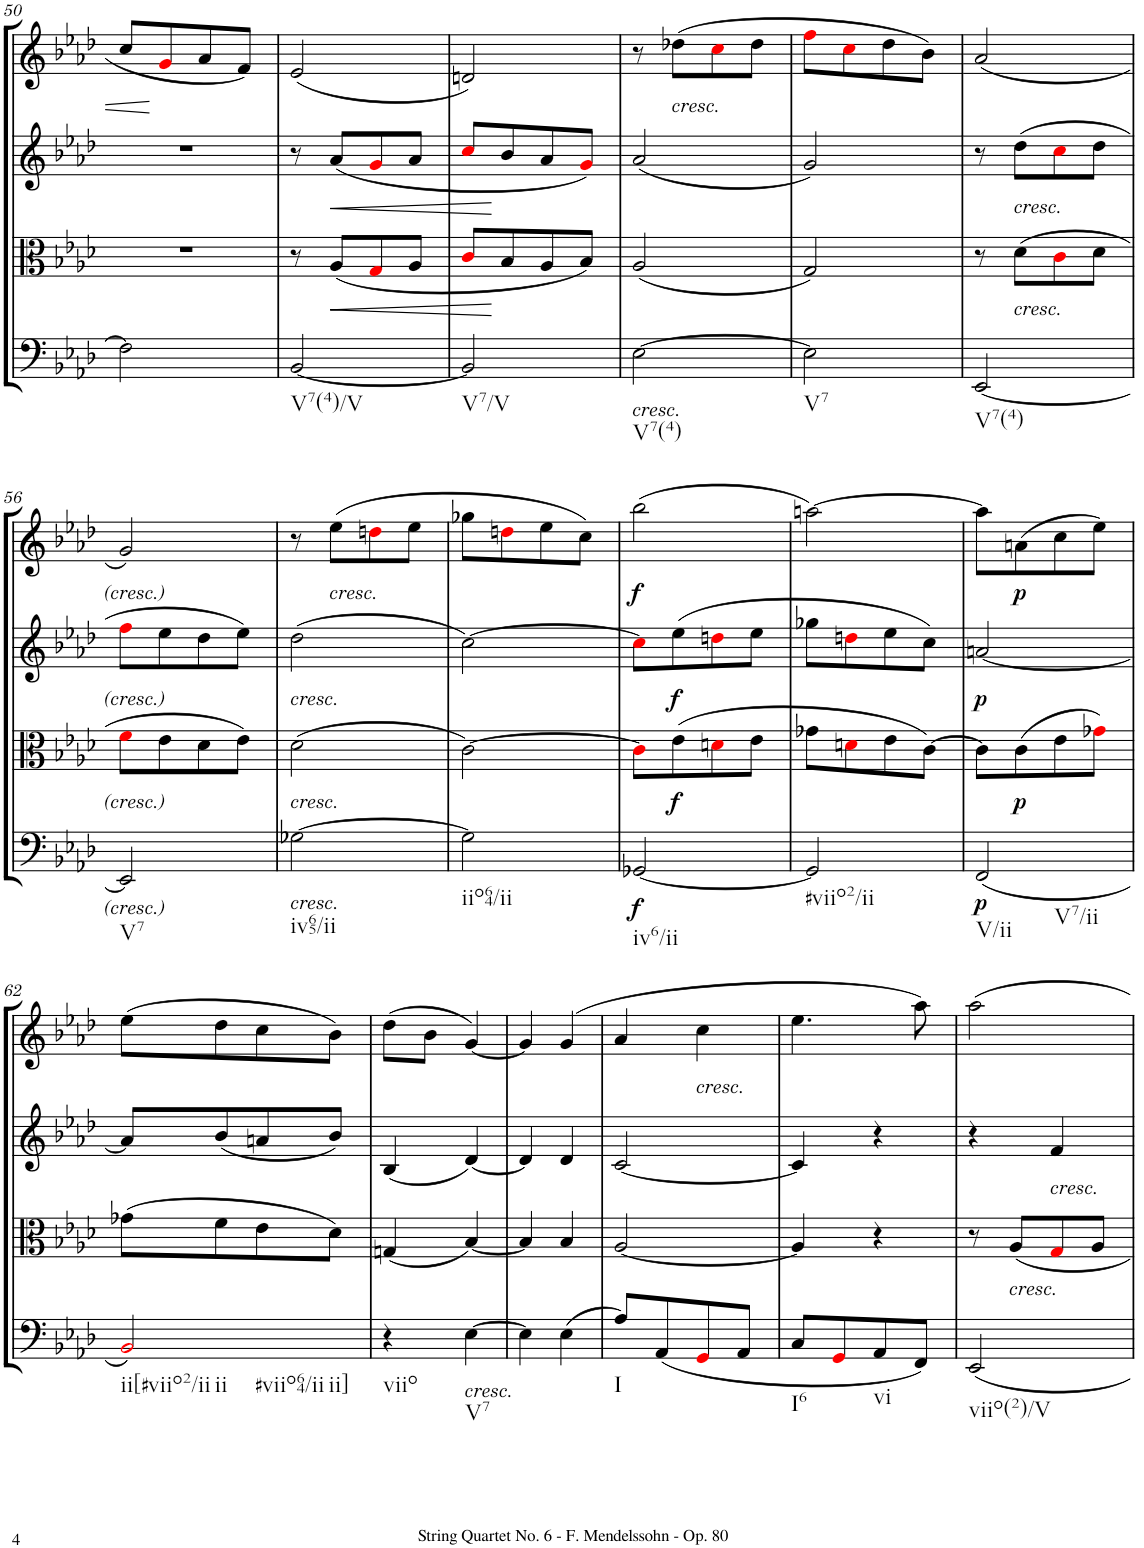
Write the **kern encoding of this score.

**kern	**dynam	**kern	**dynam	**kern	**dynam	**kern	**dynam
*part4	*part4	*part3	*part3	*part2	*part2	*part1	*part1
*staff4	*staff4	*staff3	*staff3	*staff2	*staff2	*staff1	*staff1
*I"Violoncello	*	*I"Viola	*	*I"Violino II	*	*I"Violino I	*
*I'Vc	*	*I'Vla	*	*I'Vln	*	*I'Vln	*
!!LO:PB:g=z
*clefF4	*	*clefC3	*	*clefG2	*	*clefG2	*
*k[b-e-a-d-]	*	*k[b-e-a-d-]	*	*k[b-e-a-d-]	*	*k[b-e-a-d-]	*
*M2/4	*	*M2/4	*	*M2/4	*	*M2/4	*
=50	=50	=50	=50	=50	=50	=50	=50
2F\]	.	2r	.	2r	.	8cc/L	.
.	.	.	.	.	.	8gi/	.
.	.	.	.	.	.	8a-/	.
.	.	.	.	.	.	8f/J	.
=51	=51	=51	=51	=51	=51	=51	=51
[2BB-/	.	8r	.	8r	.	(2e-/	.
!	!	!	!LO:HP:b	!	!LO:HP:b	!	!
.	.	(<8A-/L	<	(<8a-/L	<	.	.
.	.	8Gi/	.	8gi/	.	.	.
.	.	8A-/J	.	8a-/J	.	.	.
=52	=52	=52	=52	=52	=52	=52	=52
2BB-/]	.	8ci/L	.	8cci/L	.	2dn/)	.
.	.	8B-/	[	8b-/	[	.	.
.	.	8A-/	.	8a-/	.	.	.
.	.	8B-/J)	.	8gi/J)	.	.	.
=53	=53	=53	=53	=53	=53	=53	=53
!LO:TX:b:i:t=cresc.	!	!	!	!	!	!	!
[2E-\	.	(2A-/	.	(2a-/	.	8r	.
!	!	!	!	!	!	!LO:TX:b:i:t=cresc.	!
.	.	.	.	.	.	(8dd-X\L	.
.	.	.	.	.	.	8cci\	.
.	.	.	.	.	.	8dd-\J	.
=54	=54	=54	=54	=54	=54	=54	=54
2E-\]	.	2G/)	.	2g/)	.	8ffi\L	.
.	.	.	.	.	.	8cci\	.
.	.	.	.	.	.	8dd-\	.
.	.	.	.	.	.	8b-\J)	.
=55	=55	=55	=55	=55	=55	=55	=55
[2EE-/	.	8r	.	8r	.	(2a-/	.
!	!	!	!	!LO:TX:b:i:t=cresc.	!	!	!
!	!	!LO:TX:b:i:t=cresc.	!	!	!	!	!
.	.	(8d-\L	.	(8dd-\L	.	.	.
.	.	8ci\	.	8cci\	.	.	.
.	.	8d-\J	.	8dd-\J	.	.	.
!!LO:LB:g=z
=56	=56	=56	=56	=56	=56	=56	=56
2EE-/]	.	8fi\L	.	8ffi\L	.	2g/)	.
.	.	8e-\	.	8ee-\	.	.	.
.	.	8d-\	.	8dd-\	.	.	.
.	.	8e-\J)	.	8ee-\J)	.	.	.
=57	=57	=57	=57	=57	=57	=57	=57
!	!	!	!	!LO:TX:b:i:t=cresc.	!	!	!
!	!	!LO:TX:b:i:t=cresc.	!	!	!	!	!
!LO:TX:b:i:t=cresc.	!	!	!	!	!	!	!
[2G-X\	.	(2d-\	.	(2dd-\	.	8r	.
!	!	!	!	!	!	!LO:TX:b:i:t=cresc.	!
.	.	.	.	.	.	(8ee-\L	.
.	.	.	.	.	.	8ddni\	.
.	.	.	.	.	.	8ee-\J	.
=58	=58	=58	=58	=58	=58	=58	=58
2G-\]	.	[2c\)	.	[2cc\)	.	8gg-X\L	.
.	.	.	.	.	.	8ddni\	.
.	.	.	.	.	.	8ee-\	.
.	.	.	.	.	.	8cc\J)	.
=59	=59	=59	=59	=59	=59	=59	=59
!	!LO:DY:b	!	!	!	!	!	!LO:DY:b
[2GG-X/	f	8ci\L]	.	8cci\L]	.	(2bb-\	f
!	!	!	!LO:DY:b	!	!LO:DY:b	!	!
.	.	(8e-\	f	(8ee-\	f	.	.
.	.	8dni\	.	8ddni\	.	.	.
.	.	8e-\J	.	8ee-\J	.	.	.
=60	=60	=60	=60	=60	=60	=60	=60
2GG-/]	.	8g-X\L	.	8gg-X\L	.	[2aan\)	.
.	.	8dni\	.	8ddni\	.	.	.
.	.	8e-\	.	8ee-\	.	.	.
.	.	[8c\J)	.	8cc\J)	.	.	.
=61	=61	=61	=61	=61	=61	=61	=61
!	!LO:DY:b	!	!	!	!LO:DY:b	!	!
(2FF/	p	8c\L]	.	[2an/	p	8aa\L]	.
!	!	!	!LO:DY:b	!	!	!	!LO:DY:b
.	.	(8c\	p	.	.	(8an\	p
.	.	8e-\	.	.	.	8cc\	.
.	.	8g-Xi\J)	.	.	.	8ee-\J)	.
!!LO:LB:g=z
=62	=62	=62	=62	=62	=62	=62	=62
2BB-i/)	.	(8g-X\L	.	8a/L]	.	(8ee-\L	.
.	.	8f\	.	(8b-/	.	8dd-\	.
.	.	8e-\	.	8an/	.	8cc\	.
.	.	8d-\J)	.	8b-/J)	.	8b-\J)	.
=63	=63	=63	=63	=63	=63	=63	=63
4r	.	(4Gn/	.	(4B-/	.	(8dd-\L	.
.	.	.	.	.	.	8b-\J	.
!LO:TX:b:i:t=cresc.	!	!	!	!	!	!	!
[4E-\	.	[4B-/)	.	[4d-/)	.	[4g/)	.
=64	=64	=64	=64	=64	=64	=64	=64
4E-\]	.	4B-/]	.	4d-/]	.	4g/]	.
(4E-\	.	4B-/	.	4d-/	.	(4g/	.
=65	=65	=65	=65	=65	=65	=65	=65
8A-/L)	.	[2A-/	.	[2c/	.	4a-/	.
(8AA-/	.	.	.	.	.	.	.
!	!	!	!	!	!	!LO:TX:b:i:t=cresc.	!
8GGi/	.	.	.	.	.	4cc\	.
8AA-/J	.	.	.	.	.	.	.
=66	=66	=66	=66	=66	=66	=66	=66
8C/L	.	4A-/]	.	4c/]	.	4.ee-\	.
8GGi/	.	.	.	.	.	.	.
8AA-/	.	4r	.	4r	.	.	.
8FF/J)	.	.	.	.	.	8aa-\)	.
=67	=67	=67	=67	=67	=67	=67	=67
2EE-/	.	8r	.	4r	.	2aa-\	.
!	!	!LO:TX:b:i:t=cresc.	!	!	!	!	!
.	.	8A-/L	.	.	.	.	.
!	!	!	!	!LO:TX:b:i:t=cresc.	!	!	!
.	.	8Gi/	.	4f/	.	.	.
.	.	8A-/J	.	.	.	.	.
=	=	=	=	=	=	=	=
*-	*-	*-	*-	*-	*-	*-	*-
